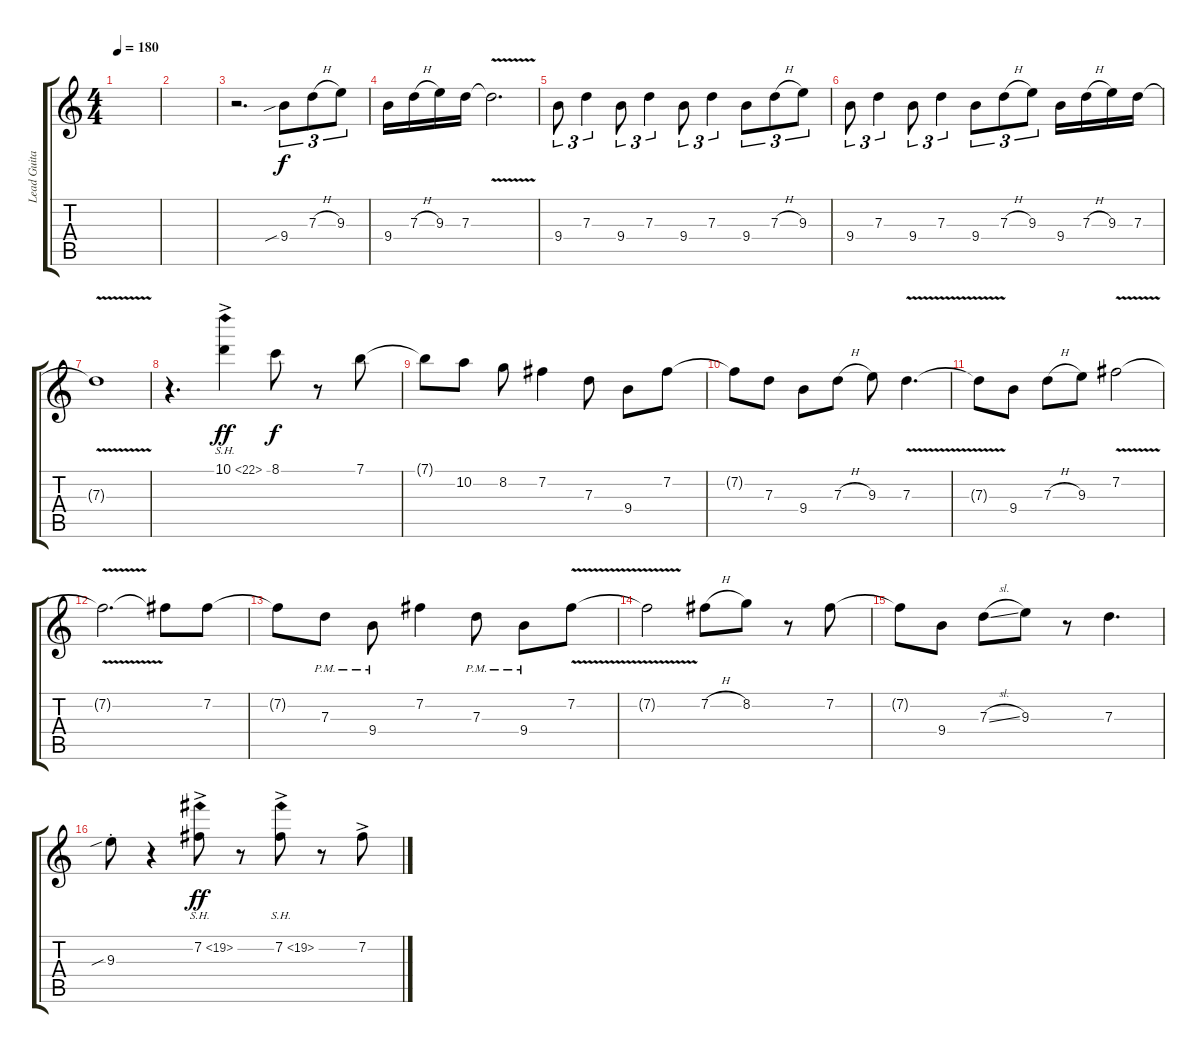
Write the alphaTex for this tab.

\track ("Lead Guitar" "Lead Guita") {instrument distortionguitar}
\staff {score tabs}
\tuning (E4 B3 G3 D3 A2 E2) {hide}
\ts (4 4)
\tempo 180
\clef g2
\ks c
|
|
r.2{d} 9.4{sib}.8{tu (3 2)} 7.3{h}.8{tu (3 2)} 9.3.8{tu (3 2)} |
9.4.16 7.3{h}.16 9.3.16 7.3.16 7.3{v t}.2{d} |
9.4.8{tu (3 2)} 7.3.4{tu (3 2)} 9.4.8{tu (3 2)} 7.3.4{tu (3 2)} 9.4.8{tu (3 2)} 7.3.4{tu (3 2)} 9.4.8{tu (3 2)} 7.3{h}.8{tu (3 2)} 9.3.8{tu (3 2)} |
9.4.8{tu (3 2)} 7.3.4{tu (3 2)} 9.4.8{tu (3 2)} 7.3.4{tu (3 2)} 9.4.8{tu (3 2)} 7.3{h}.8{tu (3 2)} 9.3.8{tu (3 2)} 9.4.16 7.3{h}.16 9.3.16 7.3.16 |
7.3{v t}.1 |
r.4{d} 10.1{sh 12 ac}.4{dy ff} 8.1.8{dy f} r.8 7.1.8 |
7.1{t}.8 10.2.8 8.2.8 7.2.4 7.3.8 9.4.8 7.2.8 |
7.2{t}.8 7.3.8 9.4.8 7.3{h}.8 9.3.8 7.3{v}.4{d} |
7.3{t}.8 9.4.8 7.3{h}.8 9.3.8 7.2{v}.2 |
7.2{t}.2{d} 7.2{t}.8 7.2.8 |
7.2{t}.8 7.3{pm}.8 9.4{pm}.8 7.2.4 7.3{pm}.8 9.4{pm}.8 7.2{v}.8 |
7.2{t}.2 7.2{h}.8 8.2.8 r.8 7.2.8 |
7.2{t}.8 9.4.8 7.3{sl}.8 9.3.8 r.8 7.3.4{d} |
9.3{sib st}.8 r.4 7.2{sh 12 ac}.8{dy ff} r.8 7.2{sh 12 ac}.8 r.8 7.2{ac}.8
